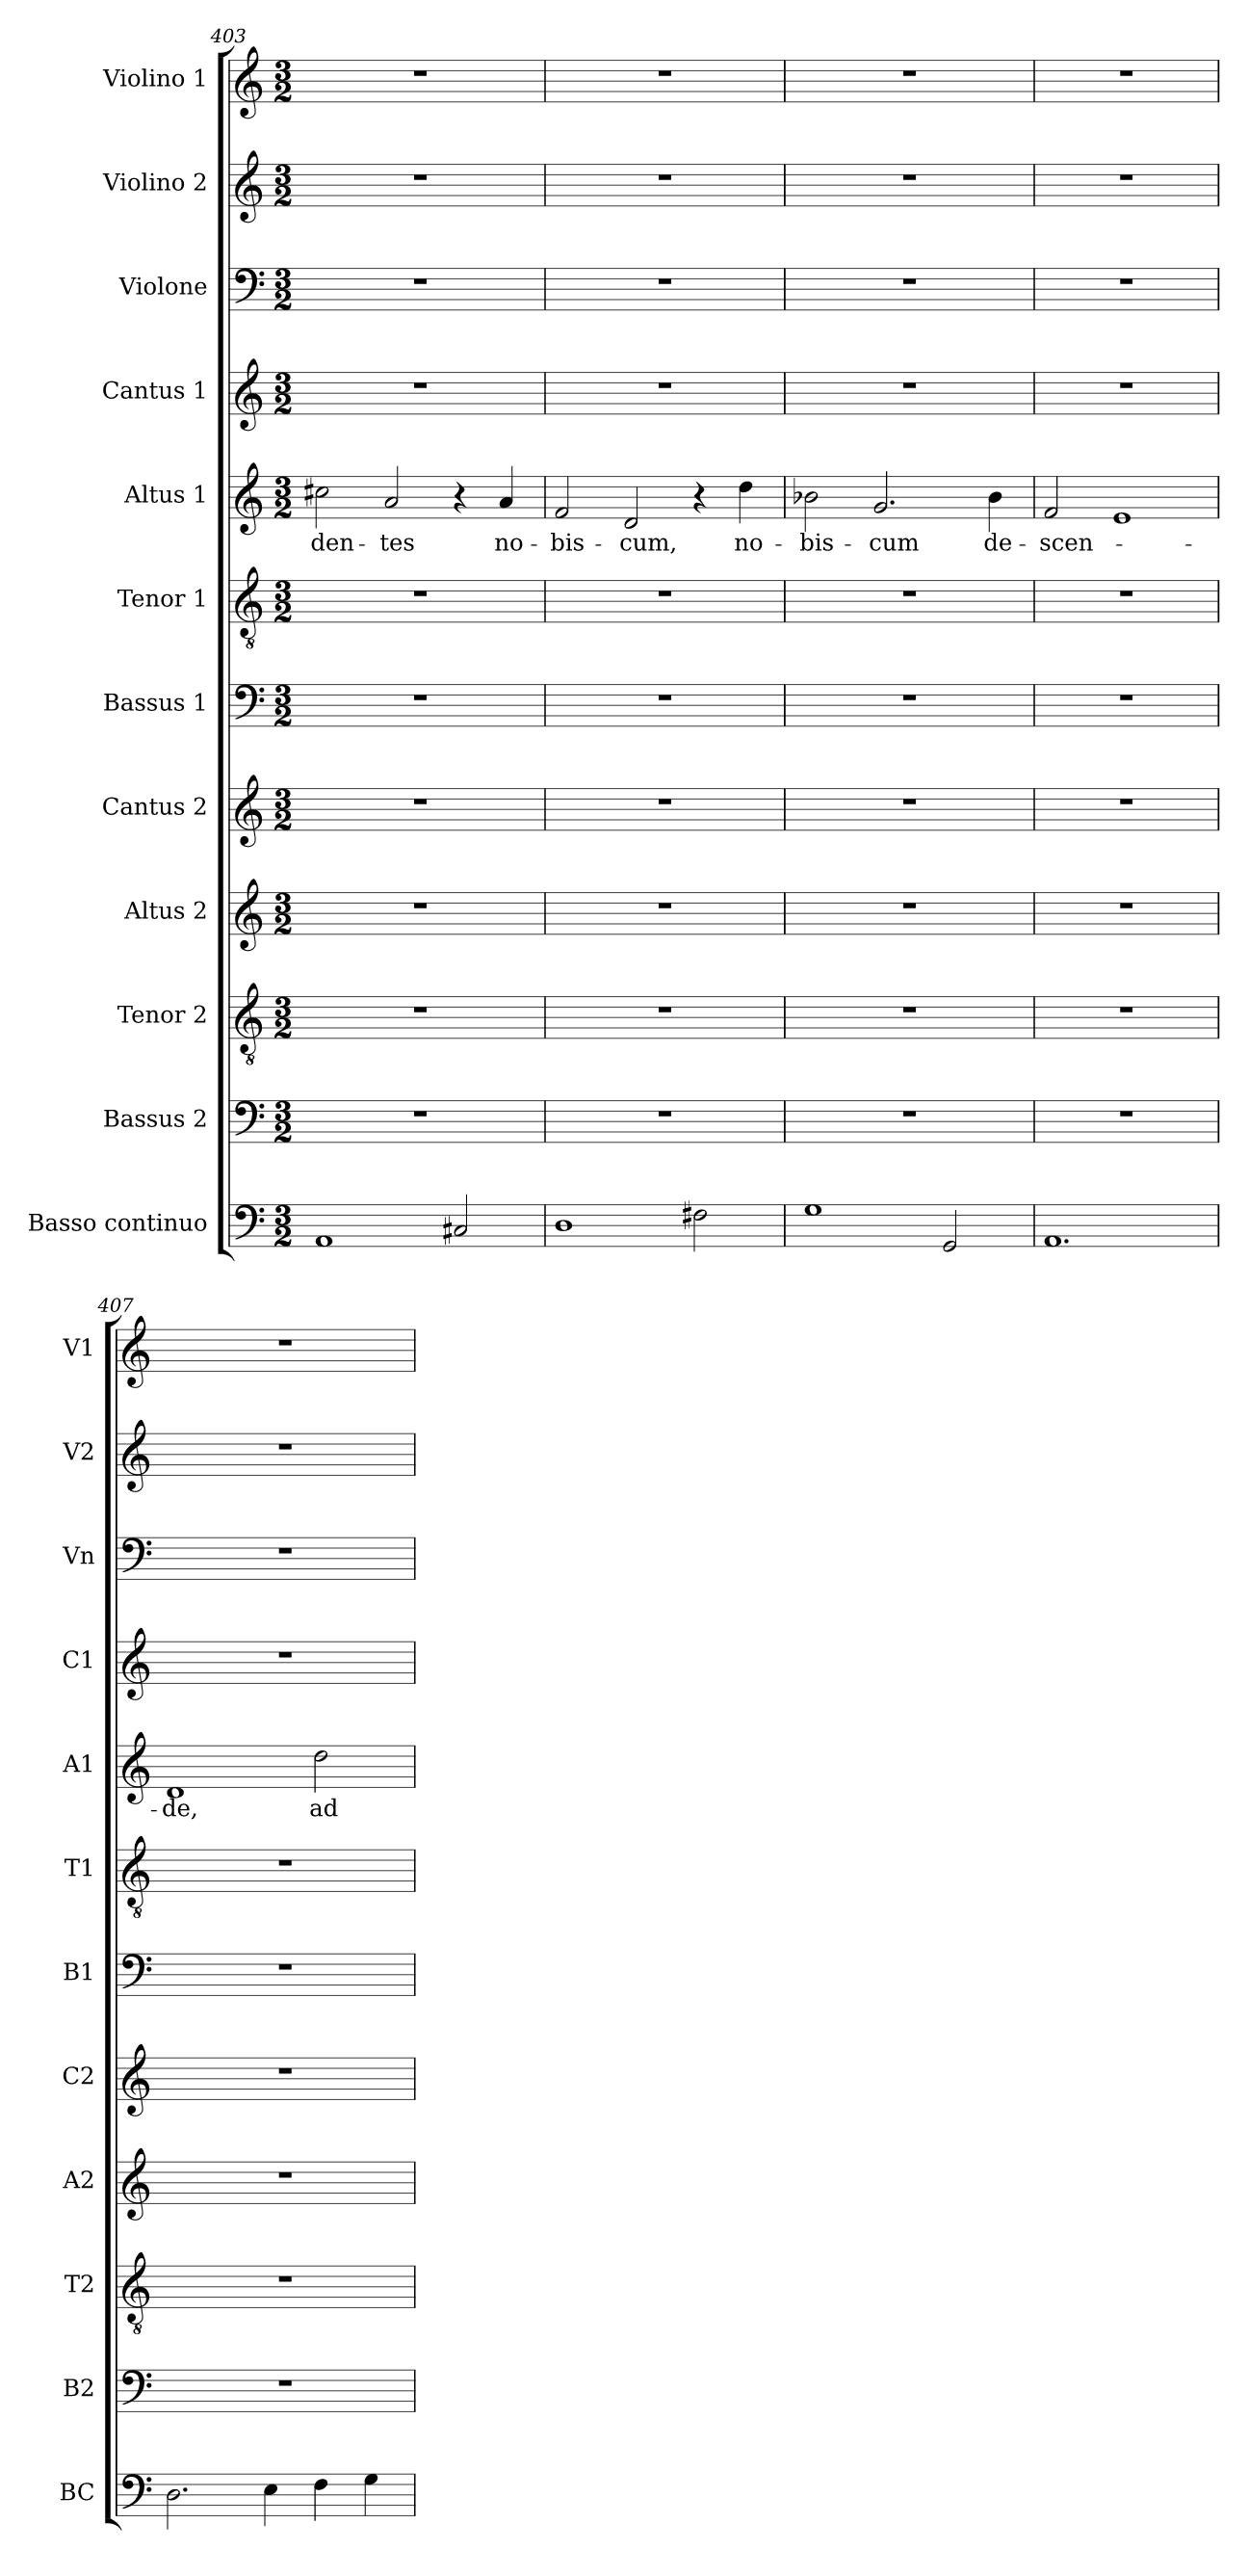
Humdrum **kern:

**kern	**kern	**kern	**kern	**kern	**kern	**kern	**kern	**text	**kern	**kern	**kern	**kern
*part12	*part11	*part10	*part9	*part8	*part7	*part6	*part5	*part5	*part4	*part3	*part2	*part1
*staff12	*staff11	*staff10	*staff9	*staff8	*staff7	*staff6	*staff5	*staff5	*staff4	*staff3	*staff2	*staff1
*I"Basso continuo	*I"Bassus 2	*I"Tenor 2	*I"Altus 2	*I"Cantus 2	*I"Bassus 1	*I"Tenor 1	*I"Altus 1	*	*I"Cantus 1	*I"Violone	*I"Violino 2	*I"Violino 1
*I'BC	*I'B2	*I'T2	*I'A2	*I'C2	*I'B1	*I'T1	*I'A1	*	*I'C1	*I'Vn	*I'V2	*I'V1
*clefF4	*clefF4	*clefGv2	*clefG2	*clefG2	*clefF4	*clefGv2	*clefG2	*	*clefG2	*clefF4	*clefG2	*clefG2
*ITrd7c12	*	*	*	*	*	*	*	*	*	*ITrd7c12	*	*
*k[]	*k[]	*k[]	*k[]	*k[]	*k[]	*k[]	*k[]	*	*k[]	*k[]	*k[]	*k[]
*C:	*C:	*C:	*C:	*C:	*C:	*C:	*C:	*	*C:	*C:	*C:	*C:
*M3/2	*M3/2	*M3/2	*M3/2	*M3/2	*M3/2	*M3/2	*M3/2	*	*M3/2	*M3/2	*M3/2	*M3/2
=403	=403	=403	=403	=403	=403	=403	=403	=403	=403	=403	=403	=403
!	!	!	!	!	!	!	!	!LO:LY:b	!	!	!	!
1AAA	1.r	1.r	1.r	1.r	1.r	1.r	2cc#X\	-den-	1.r	1.r	1.r	1.r
!	!	!	!	!	!	!	!	!LO:LY:b	!	!	!	!
.	.	.	.	.	.	.	2a/	-tes	.	.	.	.
2CC#X/	.	.	.	.	.	.	4r	.	.	.	.	.
!	!	!	!	!	!	!	!	!LO:LY:b	!	!	!	!
.	.	.	.	.	.	.	4a/	no-	.	.	.	.
=404	=404	=404	=404	=404	=404	=404	=404	=404	=404	=404	=404	=404
!	!	!	!	!	!	!	!	!LO:LY:b	!	!	!	!
1DD	1.r	1.r	1.r	1.r	1.r	1.r	2f/	-bis-	1.r	1.r	1.r	1.r
!	!	!	!	!	!	!	!	!LO:LY:b	!	!	!	!
.	.	.	.	.	.	.	2d/	-cum,	.	.	.	.
2FF#X\	.	.	.	.	.	.	4r	.	.	.	.	.
!	!	!	!	!	!	!	!	!LO:LY:b	!	!	!	!
.	.	.	.	.	.	.	4dd\	no-	.	.	.	.
=405	=405	=405	=405	=405	=405	=405	=405	=405	=405	=405	=405	=405
!	!	!	!	!	!	!	!	!LO:LY:b	!	!	!	!
1GG	1.r	1.r	1.r	1.r	1.r	1.r	2b-X\	-bis-	1.r	1.r	1.r	1.r
!	!	!	!	!	!	!	!	!LO:LY:b	!	!	!	!
.	.	.	.	.	.	.	2.g/	-cum	.	.	.	.
2GGG/	.	.	.	.	.	.	.	.	.	.	.	.
!	!	!	!	!	!	!	!	!LO:LY:b	!	!	!	!
.	.	.	.	.	.	.	4b-\	de-	.	.	.	.
=406	=406	=406	=406	=406	=406	=406	=406	=406	=406	=406	=406	=406
!	!	!	!	!	!	!	!	!LO:LY:b	!	!	!	!
1.AAA	1.r	1.r	1.r	1.r	1.r	1.r	2f/	-scen-	1.r	1.r	1.r	1.r
.	.	.	.	.	.	.	1e	.	.	.	.	.
=407	=407	=407	=407	=407	=407	=407	=407	=407	=407	=407	=407	=407
!	!	!	!	!	!	!	!	!LO:LY:b	!	!	!	!
2.DD\	1.r	1.r	1.r	1.r	1.r	1.r	1d	-de,	1.r	1.r	1.r	1.r
4EE\	.	.	.	.	.	.	.	.	.	.	.	.
!	!	!	!	!	!	!	!	!LO:LY:b	!	!	!	!
4FF\	.	.	.	.	.	.	2dd\	ad	.	.	.	.
4GG\	.	.	.	.	.	.	.	.	.	.	.	.
=	=	=	=	=	=	=	=	=	=	=	=	=
*-	*-	*-	*-	*-	*-	*-	*-	*-	*-	*-	*-	*-
